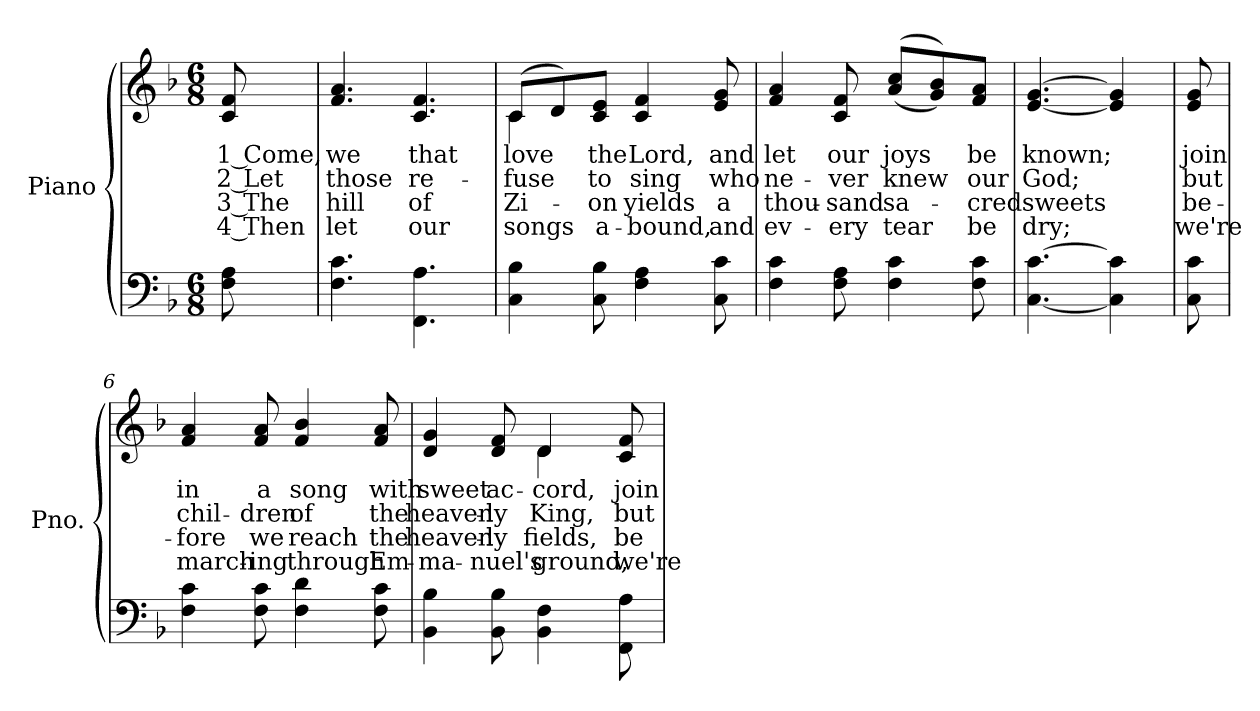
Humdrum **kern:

**kern	**kern	**text	**text	**text	**text
*part2	*part1	*part1	*part1	*part1	*part1
*staff2	*staff1	*staff1	*staff1	*staff1	*staff1
*I"Piano	*I"Piano	*	*	*	*
*I'Pno.	*I'Pno.	*	*	*	*
!!LO:PB:g=z
*clefF4	*clefG2	*	*	*	*
*k[b-]	*k[b-]	*	*	*	*
*F:	*F:	*	*	*	*
*M6/8	*M6/8	*	*	*	*
=	=	=	=	=	=
!	!	!LO:LY:b:color=#000000	!LO:LY:b:color=#000000	!LO:LY:b:color=#000000	!LO:LY:b:color=#000000
8Fi\ 8Ai	8ci/ 8fi	1 Come,	2 Let	3 The	4 Then
=1	=1	=1	=1	=1	=1
!	!	!LO:LY:b:color=#000000	!LO:LY:b:color=#000000	!LO:LY:b:color=#000000	!LO:LY:b:color=#000000
4.Fi\ 4.ci	4.fi/ 4.ai	we	those	hill	let
!	!	!LO:LY:b:color=#000000	!LO:LY:b:color=#000000	!LO:LY:b:color=#000000	!LO:LY:b:color=#000000
4.FFi\ 4.Ai	4.ci/ 4.fi	that	re-	of	our
=2	=2	=2	=2	=2	=2
!	!	!LO:LY:b:color=#000000	!LO:LY:b:color=#000000	!LO:LY:b:color=#000000	!LO:LY:b:color=#000000
*	*^	*	*	*	*
4Ci\ 4B-i	(8ci/L	4ci\	love	-fuse	Zi-	-songs
.	8di/)	.	.	.	.	.
!	!	!	!LO:LY:b:color=#000000	!LO:LY:b:color=#000000	!LO:LY:b:color=#000000	!LO:LY:b:color=#000000
8Ci\ 8B-i	8ci/ 8ei/J	2ryy	the	to	on	a-
!	!	!	!LO:LY:b:color=#000000	!LO:LY:b:color=#000000	!LO:LY:b:color=#000000	!LO:LY:b:color=#000000
4Fi\ 4Ai	4ci/ 4fi	.	Lord,	sing	-yields	bound,
!	!	!	!LO:LY:b:color=#000000	!LO:LY:b:color=#000000	!LO:LY:b:color=#000000	!LO:LY:b:color=#000000
8Ci\ 8ci	8ei/ 8gi	.	and	who	a	and
*	*v	*v	*	*	*	*
=3	=3	=3	=3	=3	=3
!	!	!LO:LY:b:color=#000000	!LO:LY:b:color=#000000	!LO:LY:b:color=#000000	!LO:LY:b:color=#000000
4Fi\ 4ci	4fi/ 4ai	let	ne-	thou-	-ev-
!	!	!LO:LY:b:color=#000000	!LO:LY:b:color=#000000	!LO:LY:b:color=#000000	!LO:LY:b:color=#000000
8Fi\ 8Ai	8ci/ 8fi	our	-ver	-sand	ery
!	!	!LO:LY:b:color=#000000	!LO:LY:b:color=#000000	!LO:LY:b:color=#000000	!LO:LY:b:color=#000000
4Fi\ 4ci	((8ai/ 8cci/L	joys	knew	sa-	-tear
.	8gi/ 8b-i/))	.	.	.	.
!	!	!LO:LY:b:color=#000000	!LO:LY:b:color=#000000	!LO:LY:b:color=#000000	!LO:LY:b:color=#000000
8Fi\ 8ci	8fi/ 8ai/J	be	our	cred	be
=4	=4	=4	=4	=4	=4
!	!	!LO:LY:b:color=#000000	!LO:LY:b:color=#000000	!LO:LY:b:color=#000000	!LO:LY:b:color=#000000
[4.Ci\ [4.ci	[4.ei/ [4.gi	known;	God;	sweets	dry;
4Ci\] 4ci]	4ei/] 4gi]	.	.	.	.
!!LO:LB:g=z
=5	=5	=5	=5	=5	=5
!	!	!LO:LY:b:color=#000000	!LO:LY:b:color=#000000	!LO:LY:b:color=#000000	!LO:LY:b:color=#000000
8Ci\ 8ci	8ei/ 8gi	join	but	be-	-we're
=6	=6	=6	=6	=6	=6
!	!	!LO:LY:b:color=#000000	!LO:LY:b:color=#000000	!LO:LY:b:color=#000000	!LO:LY:b:color=#000000
4Fi\ 4ci	4fi/ 4ai	in	chil-	fore	march-
!	!	!LO:LY:b:color=#000000	!LO:LY:b:color=#000000	!LO:LY:b:color=#000000	!LO:LY:b:color=#000000
8Fi\ 8ci	8fi/ 8ai	a	-dren	-we	ing
!	!	!LO:LY:b:color=#000000	!LO:LY:b:color=#000000	!LO:LY:b:color=#000000	!LO:LY:b:color=#000000
4Fi\ 4di	4fi/ 4b-i	song	of	reach	through
!	!	!LO:LY:b:color=#000000	!LO:LY:b:color=#000000	!LO:LY:b:color=#000000	!LO:LY:b:color=#000000
8Fi\ 8ci	8fi/ 8ai	with	the	the	Em-
=7	=7	=7	=7	=7	=7
!	!	!LO:LY:b:color=#000000	!LO:LY:b:color=#000000	!LO:LY:b:color=#000000	!LO:LY:b:color=#000000
*	*^	*	*	*	*
4BB-i\ 4B-i	4di/ 4gi	4.ryy	sweet	heaven-	-heaven-	-ma-
!	!	!	!LO:LY:b:color=#000000	!LO:LY:b:color=#000000	!LO:LY:b:color=#000000	!LO:LY:b:color=#000000
8BB-i\ 8B-i	8di/ 8fi	.	ac-	-ly	-ly	nuel's
!	!	!	!LO:LY:b:color=#000000	!LO:LY:b:color=#000000	!LO:LY:b:color=#000000	!LO:LY:b:color=#000000
4BB-i\ 4Fi	4di/	4di\	-cord,	King,	fields,	ground,
!	!	!	!LO:LY:b:color=#000000	!LO:LY:b:color=#000000	!LO:LY:b:color=#000000	!LO:LY:b:color=#000000
8FFi\ 8Ai	8ci/ 8fi	8ryy	join	but	be-	-we're
*	*v	*v	*	*	*	*
=	=	=	=	=	=
*-	*-	*-	*-	*-	*-
